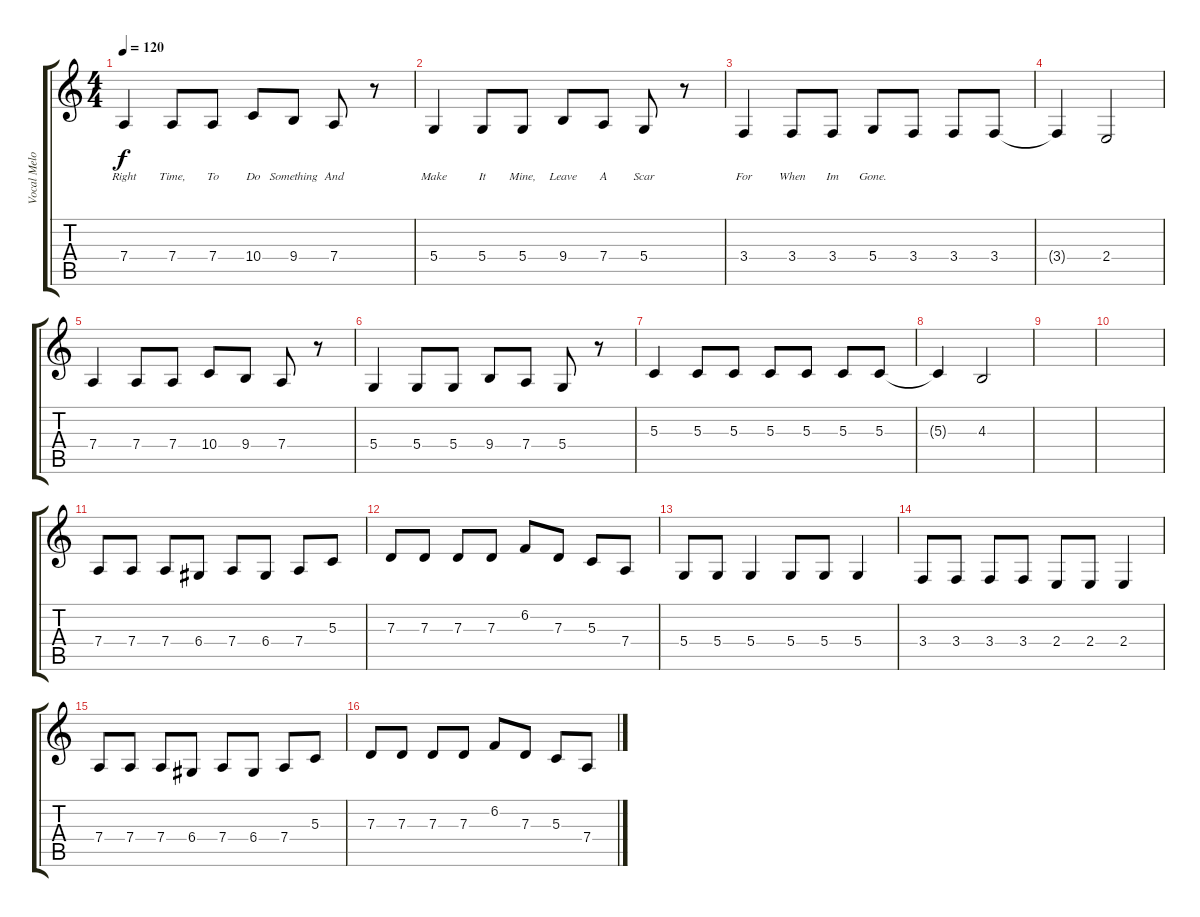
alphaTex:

\track ("Vocal Melody" "Vocal Melo") {instrument steeldrums}
\staff {score tabs}
\tuning (E4 B3 G3 D3 A2 E2) {hide}
\ts (4 4)
\tempo 120
\clef g2
\ks c
7.4.4{lyrics (0 "Right") lyrics (1 "") lyrics (2 "") lyrics (3 "") lyrics (4 "") dy f} 7.4.8{lyrics (0 "Time,") lyrics (1 "") lyrics (2 "") lyrics (3 "") lyrics (4 "")} 7.4.8{lyrics (0 "To") lyrics (1 "") lyrics (2 "") lyrics (3 "") lyrics (4 "")} 10.4.8{lyrics (0 "Do") lyrics (1 "") lyrics (2 "") lyrics (3 "") lyrics (4 "")} 9.4.8{lyrics (0 "Something") lyrics (1 "") lyrics (2 "") lyrics (3 "") lyrics (4 "")} 7.4.8{lyrics (0 "And") lyrics (1 "") lyrics (2 "") lyrics (3 "") lyrics (4 "")} r.8 |
5.4.4{lyrics (0 "Make") lyrics (1 "") lyrics (2 "") lyrics (3 "") lyrics (4 "")} 5.4.8{lyrics (0 "It") lyrics (1 "") lyrics (2 "") lyrics (3 "") lyrics (4 "")} 5.4.8{lyrics (0 "Mine,") lyrics (1 "") lyrics (2 "") lyrics (3 "") lyrics (4 "")} 9.4.8{lyrics (0 "Leave") lyrics (1 "") lyrics (2 "") lyrics (3 "") lyrics (4 "")} 7.4.8{lyrics (0 "A") lyrics (1 "") lyrics (2 "") lyrics (3 "") lyrics (4 "")} 5.4.8{lyrics (0 "Scar") lyrics (1 "") lyrics (2 "") lyrics (3 "") lyrics (4 "")} r.8 |
3.4.4{lyrics (0 "For") lyrics (1 "") lyrics (2 "") lyrics (3 "") lyrics (4 "")} 3.4.8{lyrics (0 "When") lyrics (1 "") lyrics (2 "") lyrics (3 "") lyrics (4 "")} 3.4.8{lyrics (0 "Im") lyrics (1 "") lyrics (2 "") lyrics (3 "") lyrics (4 "")} 5.4.8{lyrics (0 "Gone.") lyrics (1 "") lyrics (2 "") lyrics (3 "") lyrics (4 "")} 3.4.8 3.4.8 3.4.8 |
3.4{t}.4 2.4.2 |
7.4.4 7.4.8 7.4.8 10.4.8 9.4.8 7.4.8 r.8 |
5.4.4 5.4.8 5.4.8 9.4.8 7.4.8 5.4.8 r.8 |
5.3.4 5.3.8 5.3.8 5.3.8 5.3.8 5.3.8 5.3.8 |
5.3{t}.4 4.3.2 |
|
|
7.4.8 7.4.8 7.4.8 6.4.8 7.4.8 6.4.8 7.4.8 5.3.8 |
7.3.8 7.3.8 7.3.8 7.3.8 6.2.8 7.3.8 5.3.8 7.4.8 |
5.4.8 5.4.8 5.4.4 5.4.8 5.4.8 5.4.4 |
3.4.8 3.4.8 3.4.8 3.4.8 2.4.8 2.4.8 2.4.4 |
7.4.8 7.4.8 7.4.8 6.4.8 7.4.8 6.4.8 7.4.8 5.3.8 |
7.3.8 7.3.8 7.3.8 7.3.8 6.2.8 7.3.8 5.3.8 7.4.8
